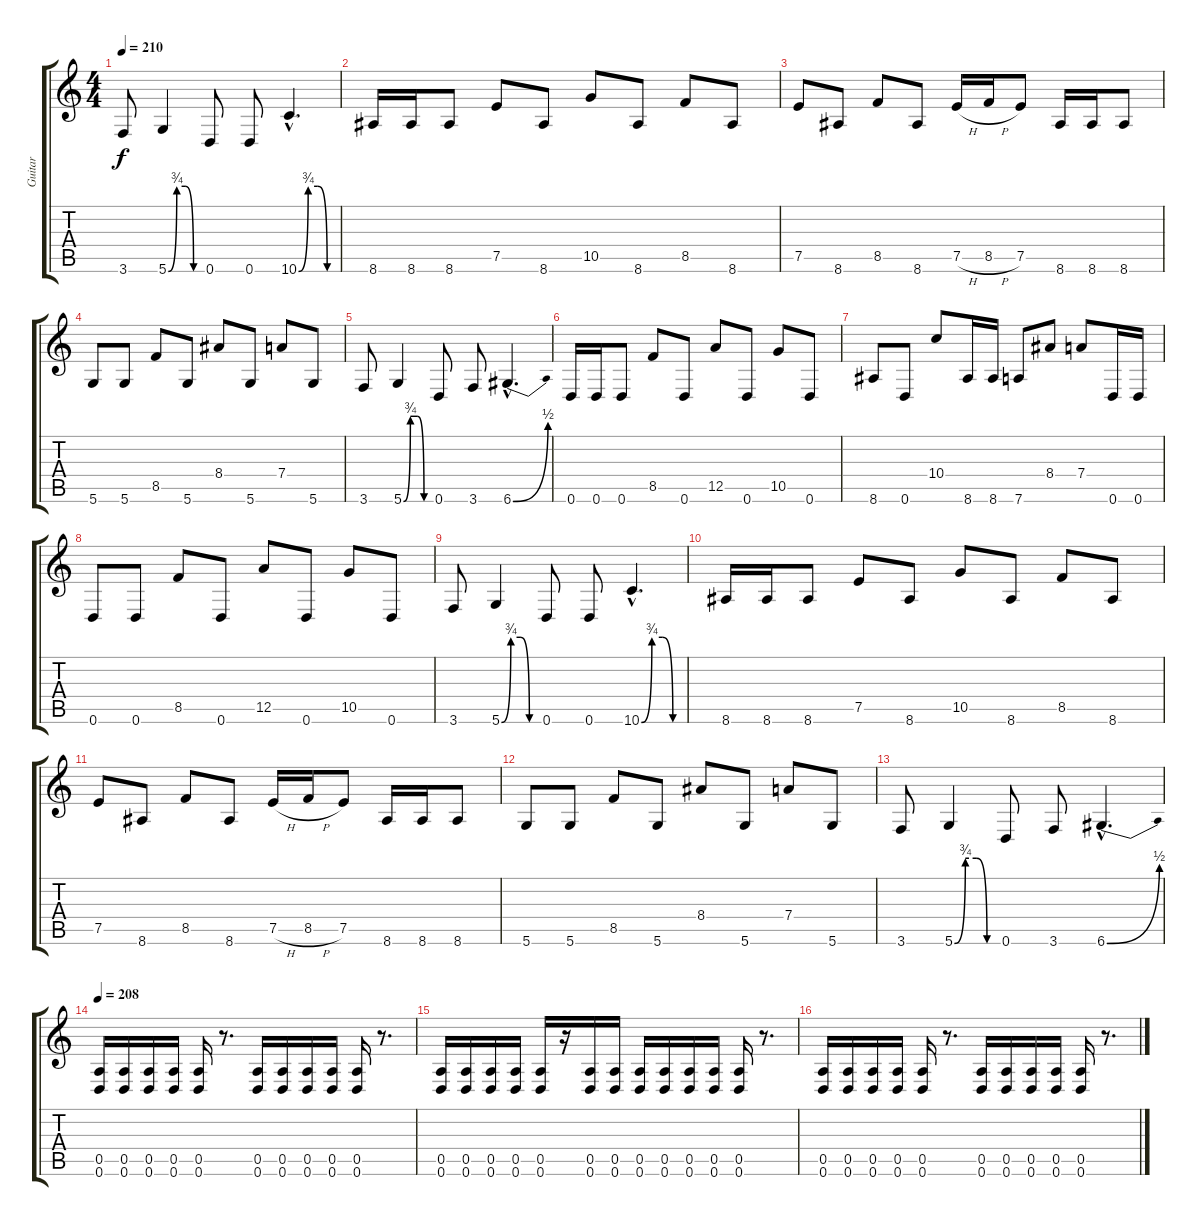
\track ("Guitar" "Guitar") {instrument overdrivenguitar}
\staff {score tabs}
\tuning (E4 B3 G3 D3 A2 D2) {hide}
\ts (4 4)
\tempo 210
\clef g2
\ks c
3.6.8{dy f} 5.6{be (custom 0 0 15 3 30 3 45 0 60 0)}.4 0.6.8 0.6.8 10.6{be (custom 0 0 15 3 30 3 45 0 60 0) hac}.4{d} |
8.6.16 8.6.16 8.6.8 7.5.8 8.6.8 10.5.8 8.6.8 8.5.8 8.6.8 |
7.5.8 8.6.8 8.5.8 8.6.8 7.5{h}.16 8.5{h}.16 7.5.8 8.6.16 8.6.16 8.6.8 |
5.6.8 5.6.8 8.5.8 5.6.8 8.4.8 5.6.8 7.4.8 5.6.8 |
3.6.8 5.6{be (custom 0 0 15 3 30 3 45 0 60 0)}.4 0.6.8 3.6.8 6.6{be (bend 0 0 60 2) hac}.4{d} |
0.6.16 0.6.16 0.6.8 8.5.8 0.6.8 12.5.8 0.6.8 10.5.8 0.6.8 |
8.6.8 0.6.8 10.4.8 8.6.16 8.6.16 7.6.8 8.4.8 7.4.8 0.6.16 0.6.16 |
0.6.8 0.6.8 8.5.8 0.6.8 12.5.8 0.6.8 10.5.8 0.6.8 |
3.6.8 5.6{be (custom 0 0 15 3 30 3 45 0 60 0)}.4 0.6.8 0.6.8 10.6{be (custom 0 0 15 3 30 3 45 0 60 0) hac}.4{d} |
8.6.16 8.6.16 8.6.8 7.5.8 8.6.8 10.5.8 8.6.8 8.5.8 8.6.8 |
7.5.8 8.6.8 8.5.8 8.6.8 7.5{h}.16 8.5{h}.16 7.5.8 8.6.16 8.6.16 8.6.8 |
5.6.8 5.6.8 8.5.8 5.6.8 8.4.8 5.6.8 7.4.8 5.6.8 |
3.6.8 5.6{be (custom 0 0 15 3 30 3 45 0 60 0)}.4 0.6.8 3.6.8 6.6{be (bend 0 0 60 2) hac}.4{d} |
\tempo 208
(0.5 0.6).16 (0.5 0.6).16 (0.5 0.6).16 (0.5 0.6).16 (0.5 0.6).16 r.8{d} (0.5 0.6).16 (0.5 0.6).16 (0.5 0.6).16 (0.5 0.6).16 (0.5 0.6).16 r.8{d} |
(0.5 0.6).16 (0.5 0.6).16 (0.5 0.6).16 (0.5 0.6).16 (0.5 0.6).16 r.16 (0.5 0.6).16 (0.5 0.6).16 (0.5 0.6).16 (0.5 0.6).16 (0.5 0.6).16 (0.5 0.6).16 (0.5 0.6).16 r.8{d} |
(0.5 0.6).16 (0.5 0.6).16 (0.5 0.6).16 (0.5 0.6).16 (0.5 0.6).16 r.8{d} (0.5 0.6).16 (0.5 0.6).16 (0.5 0.6).16 (0.5 0.6).16 (0.5 0.6).16 r.8{d}
